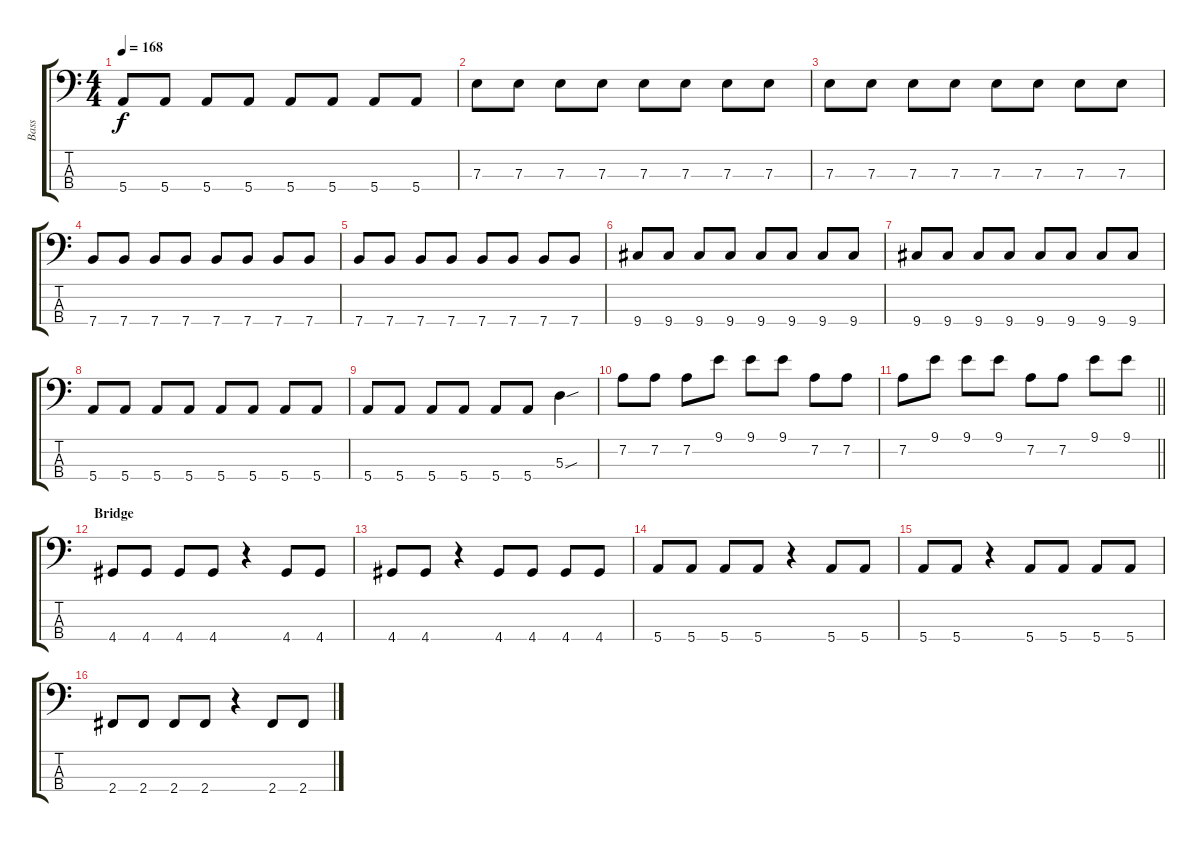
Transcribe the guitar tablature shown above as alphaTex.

\track ("Bass" "Bass") {instrument electricbassfinger}
\staff {score tabs}
\tuning (G2 D2 A1 E1) {hide}
\ts (4 4)
\tempo 168
\clef f4
\ks c
5.4.8{dy f} 5.4.8 5.4.8 5.4.8 5.4.8 5.4.8 5.4.8 5.4.8 |
7.3.8 7.3.8 7.3.8 7.3.8 7.3.8 7.3.8 7.3.8 7.3.8 |
7.3.8 7.3.8 7.3.8 7.3.8 7.3.8 7.3.8 7.3.8 7.3.8 |
7.4.8 7.4.8 7.4.8 7.4.8 7.4.8 7.4.8 7.4.8 7.4.8 |
7.4.8 7.4.8 7.4.8 7.4.8 7.4.8 7.4.8 7.4.8 7.4.8 |
9.4.8 9.4.8 9.4.8 9.4.8 9.4.8 9.4.8 9.4.8 9.4.8 |
9.4.8 9.4.8 9.4.8 9.4.8 9.4.8 9.4.8 9.4.8 9.4.8 |
5.4.8 5.4.8 5.4.8 5.4.8 5.4.8 5.4.8 5.4.8 5.4.8 |
5.4.8 5.4.8 5.4.8 5.4.8 5.4.8 5.4.8 5.3{sou}.4 |
7.2.8 7.2.8 7.2.8 9.1.8 9.1.8 9.1.8 7.2.8 7.2.8 |
\barLineRight lightlight
7.2.8 9.1.8 9.1.8 9.1.8 7.2.8 7.2.8 9.1.8 9.1.8 |
\section ("" "Bridge")
4.4.8 4.4.8 4.4.8 4.4.8 r.4 4.4.8 4.4.8 |
4.4.8 4.4.8 r.4 4.4.8 4.4.8 4.4.8 4.4.8 |
5.4.8 5.4.8 5.4.8 5.4.8 r.4 5.4.8 5.4.8 |
5.4.8 5.4.8 r.4 5.4.8 5.4.8 5.4.8 5.4.8 |
2.4.8 2.4.8 2.4.8 2.4.8 r.4 2.4.8 2.4.8
